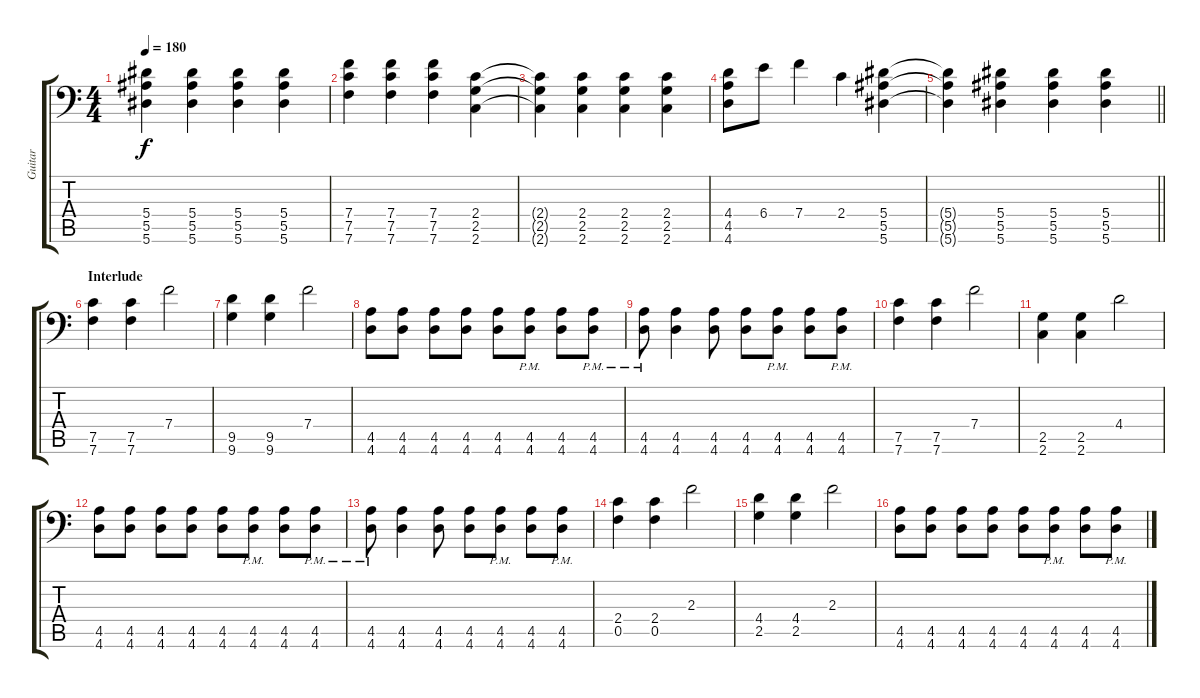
\track ("Guitar " "Guitar ") {instrument distortionguitar}
\staff {score tabs}
\tuning (C4 G3 Eb3 Bb2 F2 Bb1) {hide}
\ts (4 4)
\tempo 180
\clef f4
\ks c
(5.4{t} 5.5{t} 5.6{t}).4{dy f} (5.4 5.5 5.6).4 (5.4 5.5 5.6).4 (5.4 5.5 5.6).4 |
(7.4 7.5 7.6).4 (7.4 7.5 7.6).4 (7.4 7.5 7.6).4 (2.4 2.5 2.6).4 |
(2.4{t} 2.5{t} 2.6{t}).4 (2.4 2.5 2.6).4 (2.4 2.5 2.6).4 (2.4 2.5 2.6).4 |
(4.4 4.5 4.6).8 6.4.8 7.4.4 2.4.4 (5.4 5.5 5.6).4 |
\barLineRight lightlight
(5.4{t} 5.5{t} 5.6{t}).4 (5.4 5.5 5.6).4 (5.4 5.5 5.6).4 (5.4 5.5 5.6).4 |
\section ("" "Interlude")
(7.5 7.6).4 (7.5 7.6).4 7.4.2 |
(9.5 9.6).4 (9.5 9.6).4 7.4.2 |
(4.5 4.6).8 (4.5 4.6).8 (4.5 4.6).8 (4.5 4.6).8 (4.5 4.6).8 (4.5{pm} 4.6{pm}).8 (4.5 4.6).8 (4.5{pm} 4.6{pm}).8 |
(4.5{pm} 4.6{pm}).8 (4.5 4.6).4 (4.5 4.6).8 (4.5 4.6).8 (4.5{pm} 4.6{pm}).8 (4.5 4.6).8 (4.5{pm} 4.6{pm}).8 |
(7.5 7.6).4 (7.5 7.6).4 7.4.2 |
(2.5 2.6).4 (2.5 2.6).4 4.4.2 |
(4.5 4.6).8 (4.5 4.6).8 (4.5 4.6).8 (4.5 4.6).8 (4.5 4.6).8 (4.5{pm} 4.6{pm}).8 (4.5 4.6).8 (4.5{pm} 4.6{pm}).8 |
(4.5{pm} 4.6{pm}).8 (4.5 4.6).4 (4.5 4.6).8 (4.5 4.6).8 (4.5{pm} 4.6{pm}).8 (4.5 4.6).8 (4.5{pm} 4.6{pm}).8 |
(2.4 0.5).4 (2.4 0.5).4 2.3.2 |
(4.4 2.5).4 (4.4 2.5).4 2.3.2 |
(4.5 4.6).8 (4.5 4.6).8 (4.5 4.6).8 (4.5 4.6).8 (4.5 4.6).8 (4.5{pm} 4.6{pm}).8 (4.5 4.6).8 (4.5{pm} 4.6{pm}).8
